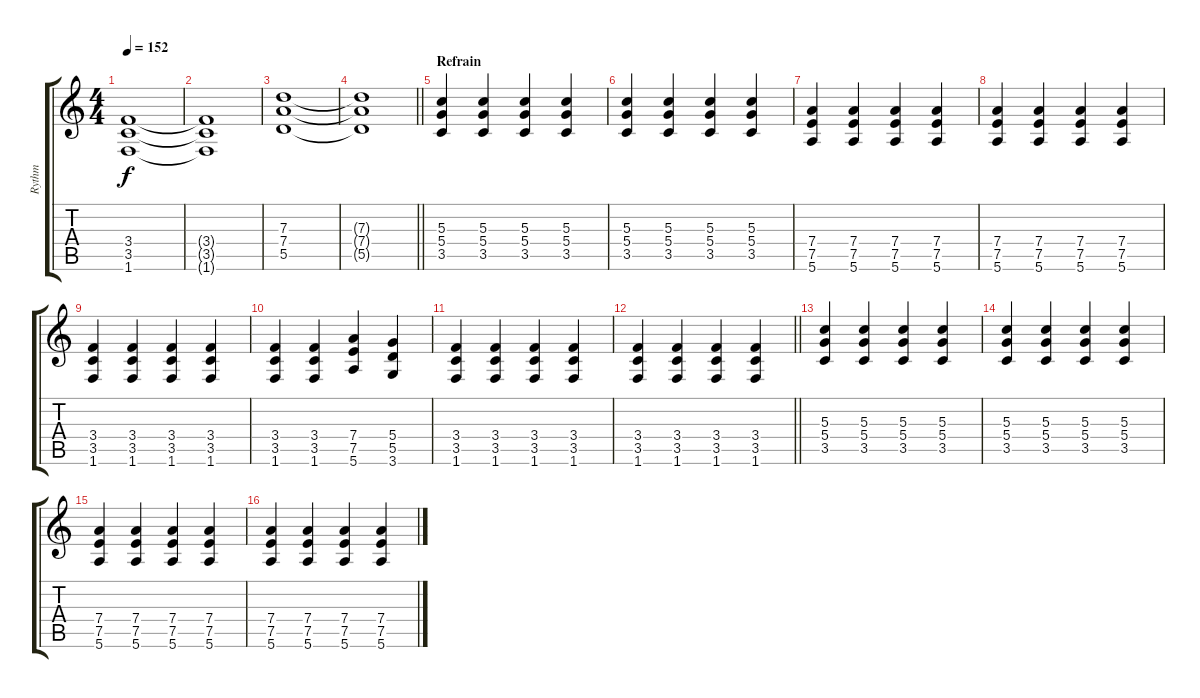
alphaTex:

\track ("Rythm" "Rythm") {instrument overdrivenguitar}
\staff {score tabs}
\tuning (E4 B3 G3 D3 A2 E2) {hide}
\ts (4 4)
\tempo 152
\clef g2
\ks c
(3.4 3.5 1.6).1{dy f} |
(3.4{t} 3.5{t} 1.6{t}).1 |
(7.3 7.4 5.5).1 |
\barLineRight lightlight
(7.3{t} 7.4{t} 5.5{t}).1 |
\section ("" "Refrain")
(5.3 5.4 3.5).4 (5.3 5.4 3.5).4 (5.3 5.4 3.5).4 (5.3 5.4 3.5).4 |
(5.3 5.4 3.5).4 (5.3 5.4 3.5).4 (5.3 5.4 3.5).4 (5.3 5.4 3.5).4 |
(7.4 7.5 5.6).4 (7.4 7.5 5.6).4 (7.4 7.5 5.6).4 (7.4 7.5 5.6).4 |
(7.4 7.5 5.6).4 (7.4 7.5 5.6).4 (7.4 7.5 5.6).4 (7.4 7.5 5.6).4 |
(3.4 3.5 1.6).4 (3.4 3.5 1.6).4 (3.4 3.5 1.6).4 (3.4 3.5 1.6).4 |
(3.4 3.5 1.6).4 (3.4 3.5 1.6).4 (7.4 7.5 5.6).4 (5.4 5.5 3.6).4 |
(3.4 3.5 1.6).4 (3.4 3.5 1.6).4 (3.4 3.5 1.6).4 (3.4 3.5 1.6).4 |
\barLineRight lightlight
(3.4 3.5 1.6).4 (3.4 3.5 1.6).4 (3.4 3.5 1.6).4 (3.4 3.5 1.6).4 |
(5.3 5.4 3.5).4 (5.3 5.4 3.5).4 (5.3 5.4 3.5).4 (5.3 5.4 3.5).4 |
(5.3 5.4 3.5).4 (5.3 5.4 3.5).4 (5.3 5.4 3.5).4 (5.3 5.4 3.5).4 |
(7.4 7.5 5.6).4 (7.4 7.5 5.6).4 (7.4 7.5 5.6).4 (7.4 7.5 5.6).4 |
(7.4 7.5 5.6).4 (7.4 7.5 5.6).4 (7.4 7.5 5.6).4 (7.4 7.5 5.6).4
